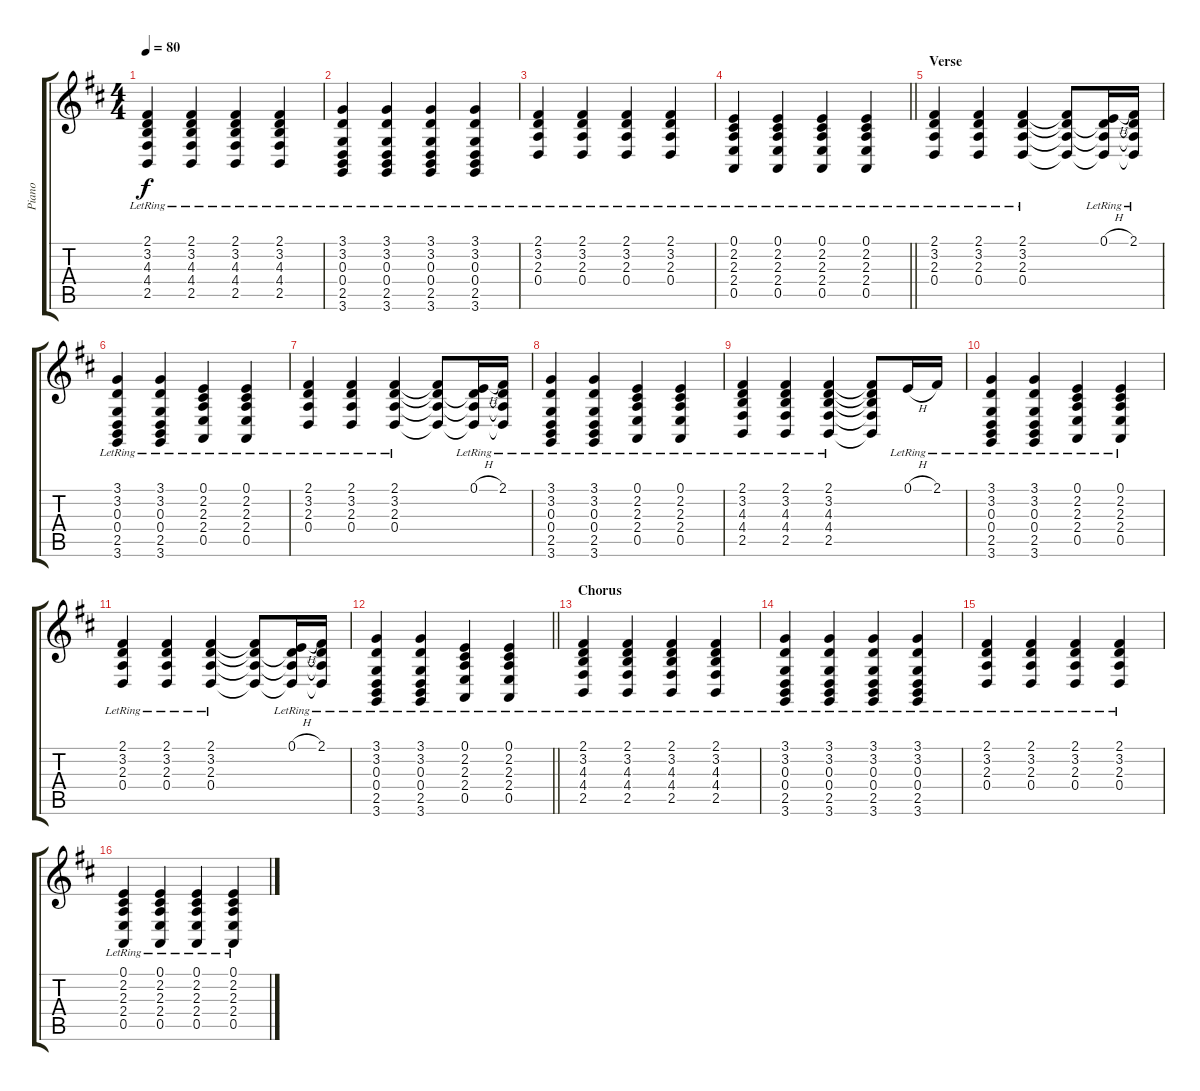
\track ("Piano" "Piano") {instrument acousticgrandpiano}
\staff {score tabs}
\tuning (E4 B3 G3 D3 A2 E2) {hide}
\ts (4 4)
\tempo 80
\clef g2
\ks d
(2.1{lr} 3.2{lr} 4.3{lr} 4.4{lr} 2.5{lr}).4{dy f} (2.1{lr} 3.2{lr} 4.3{lr} 4.4{lr} 2.5{lr}).4 (2.1{lr} 3.2{lr} 4.3{lr} 4.4{lr} 2.5{lr}).4 (2.1{lr} 3.2{lr} 4.3{lr} 4.4{lr} 2.5{lr}).4 |
(3.1{lr} 3.2{lr} 0.3{lr} 0.4{lr} 2.5{lr} 3.6{lr}).4 (3.1{lr} 3.2{lr} 0.3{lr} 0.4{lr} 2.5{lr} 3.6{lr}).4 (3.1{lr} 3.2{lr} 0.3{lr} 0.4{lr} 2.5{lr} 3.6{lr}).4 (3.1{lr} 3.2{lr} 0.3{lr} 0.4{lr} 2.5{lr} 3.6{lr}).4 |
(2.1{lr} 3.2{lr} 2.3{lr} 0.4{lr}).4 (2.1{lr} 3.2{lr} 2.3{lr} 0.4{lr}).4 (2.1{lr} 3.2{lr} 2.3{lr} 0.4{lr}).4 (2.1{lr} 3.2{lr} 2.3{lr} 0.4{lr}).4 |
\barLineRight lightlight
(0.1{lr} 2.2{lr} 2.3{lr} 2.4{lr} 0.5{lr}).4 (0.1{lr} 2.2{lr} 2.3{lr} 2.4{lr} 0.5{lr}).4 (0.1{lr} 2.2{lr} 2.3{lr} 2.4{lr} 0.5{lr}).4 (0.1{lr} 2.2{lr} 2.3{lr} 2.4{lr} 0.5{lr}).4 |
\section ("" "Verse")
(2.1{lr} 3.2{lr} 2.3{lr} 0.4{lr}).4 (2.1{lr} 3.2{lr} 2.3{lr} 0.4{lr}).4 (2.1{lr} 3.2{lr} 2.3{lr} 0.4{lr}).4 (2.1{t} 3.2{t} 2.3{t} 0.4{t}).8 (0.1{h lr} 3.2{t} 2.3{t} 0.4{t}).16 (2.1{lr} 3.2{t} 2.3{t} 0.4{t}).16 |
(3.1{lr} 3.2{lr} 0.3{lr} 0.4{lr} 2.5{lr} 3.6{lr}).4 (3.1{lr} 3.2{lr} 0.3{lr} 0.4{lr} 2.5{lr} 3.6{lr}).4 (0.1{lr} 2.2{lr} 2.3{lr} 2.4{lr} 0.5{lr}).4 (0.1{lr} 2.2{lr} 2.3{lr} 2.4{lr} 0.5{lr}).4 |
(2.1{lr} 3.2{lr} 2.3{lr} 0.4{lr}).4 (2.1{lr} 3.2{lr} 2.3{lr} 0.4{lr}).4 (2.1{lr} 3.2{lr} 2.3{lr} 0.4{lr}).4 (2.1{t} 3.2{t} 2.3{t} 0.4{t}).8 (0.1{h lr} 3.2{t} 2.3{t} 0.4{t}).16 (2.1{lr} 3.2{t} 2.3{t} 0.4{t}).16 |
(3.1{lr} 3.2{lr} 0.3{lr} 0.4{lr} 2.5{lr} 3.6{lr}).4 (3.1{lr} 3.2{lr} 0.3{lr} 0.4{lr} 2.5{lr} 3.6{lr}).4 (0.1{lr} 2.2{lr} 2.3{lr} 2.4{lr} 0.5{lr}).4 (0.1{lr} 2.2{lr} 2.3{lr} 2.4{lr} 0.5{lr}).4 |
(2.1{lr} 3.2{lr} 4.3{lr} 4.4{lr} 2.5{lr}).4 (2.1{lr} 3.2{lr} 4.3{lr} 4.4{lr} 2.5{lr}).4 (2.1{lr} 3.2{lr} 4.3{lr} 4.4{lr} 2.5{lr}).4 (2.1{t} 3.2{t} 4.3{t} 4.4{t} 2.5{t}).8 0.1{h lr}.16 2.1{lr}.16 |
(3.1{lr} 3.2{lr} 0.3{lr} 0.4{lr} 2.5{lr} 3.6{lr}).4 (3.1{lr} 3.2{lr} 0.3{lr} 0.4{lr} 2.5{lr} 3.6{lr}).4 (0.1{lr} 2.2{lr} 2.3{lr} 2.4{lr} 0.5{lr}).4 (0.1{lr} 2.2{lr} 2.3{lr} 2.4{lr} 0.5{lr}).4 |
(2.1{lr} 3.2{lr} 2.3{lr} 0.4{lr}).4 (2.1{lr} 3.2{lr} 2.3{lr} 0.4{lr}).4 (2.1{lr} 3.2{lr} 2.3{lr} 0.4{lr}).4 (2.1{t} 3.2{t} 2.3{t} 0.4{t}).8 (0.1{h lr} 3.2{t} 2.3{t} 0.4{t}).16 (2.1{lr} 3.2{t} 2.3{t} 0.4{t}).16 |
\barLineRight lightlight
(3.1{lr} 3.2{lr} 0.3{lr} 0.4{lr} 2.5{lr} 3.6{lr}).4 (3.1{lr} 3.2{lr} 0.3{lr} 0.4{lr} 2.5{lr} 3.6{lr}).4 (0.1{lr} 2.2{lr} 2.3{lr} 2.4{lr} 0.5{lr}).4 (0.1{lr} 2.2{lr} 2.3{lr} 2.4{lr} 0.5{lr}).4 |
\section ("" "Chorus")
(2.1{lr} 3.2{lr} 4.3{lr} 4.4{lr} 2.5{lr}).4 (2.1{lr} 3.2{lr} 4.3{lr} 4.4{lr} 2.5{lr}).4 (2.1{lr} 3.2{lr} 4.3{lr} 4.4{lr} 2.5{lr}).4 (2.1{lr} 3.2{lr} 4.3{lr} 4.4{lr} 2.5{lr}).4 |
(3.1{lr} 3.2{lr} 0.3{lr} 0.4{lr} 2.5{lr} 3.6{lr}).4 (3.1{lr} 3.2{lr} 0.3{lr} 0.4{lr} 2.5{lr} 3.6{lr}).4 (3.1{lr} 3.2{lr} 0.3{lr} 0.4{lr} 2.5{lr} 3.6{lr}).4 (3.1{lr} 3.2{lr} 0.3{lr} 0.4{lr} 2.5{lr} 3.6{lr}).4 |
(2.1{lr} 3.2{lr} 2.3{lr} 0.4{lr}).4 (2.1{lr} 3.2{lr} 2.3{lr} 0.4{lr}).4 (2.1{lr} 3.2{lr} 2.3{lr} 0.4{lr}).4 (2.1{lr} 3.2{lr} 2.3{lr} 0.4{lr}).4 |
(0.1{lr} 2.2{lr} 2.3{lr} 2.4{lr} 0.5{lr}).4 (0.1{lr} 2.2{lr} 2.3{lr} 2.4{lr} 0.5{lr}).4 (0.1{lr} 2.2{lr} 2.3{lr} 2.4{lr} 0.5{lr}).4 (0.1{lr} 2.2{lr} 2.3{lr} 2.4{lr} 0.5{lr}).4
